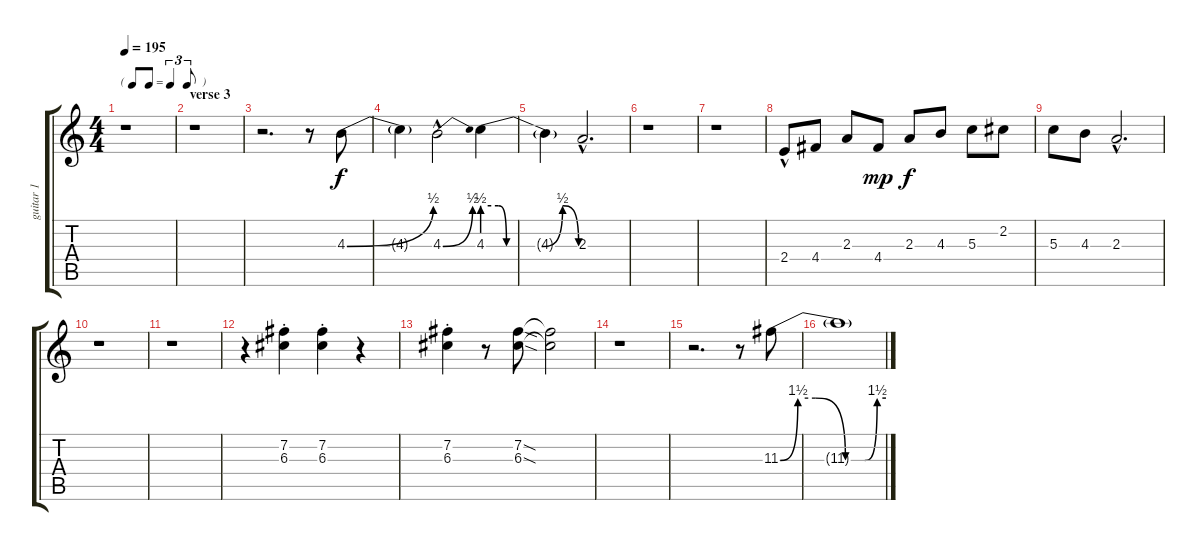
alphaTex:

\track ("guitar 1" "guitar 1") {instrument overdrivenguitar}
\staff {score tabs}
\tuning (E4 B3 G3 D3 A2 E2) {hide}
\ts (4 4)
\tf triplet8th
\tempo 195
\clef g2
\ks c
r.1{dy f} |
\section ("" "verse 3")
r.1 |
r.2{d} r.8 4.3{be (bend 0 0 60 2)}.8 |
4.3{t}.4 4.3{be (bend 0 0 60 2) hac}.2 4.3{be (custom 0 2 10 2 15 0 37 0 50 2 60 0)}.4 |
4.3{t}.4 2.3{hac}.2{d} |
r.1 |
r.1 |
2.4{hac}.8 4.4.8 2.3.8 4.4.8{dy mp} 2.3.8{dy f} 4.3.8 5.3.8 2.2.8 |
5.3.8 4.3.8 2.3{hac}.2{d} |
r.1 |
r.1 |
r.4 (7.2{st} 6.3{st}).4 (7.2{st} 6.3{st}).4 r.4 |
(7.2{st} 6.3{st}).4 r.8 (7.2{sod} 6.3{sod}).8 (7.2{t} 6.3{t}).2 |
r.1 |
r.2{d} r.8 11.3{be (custom 0 0 10 6 20 6 37 0 48 0 55 6 60 6)}.8 |
11.3{t}.1
